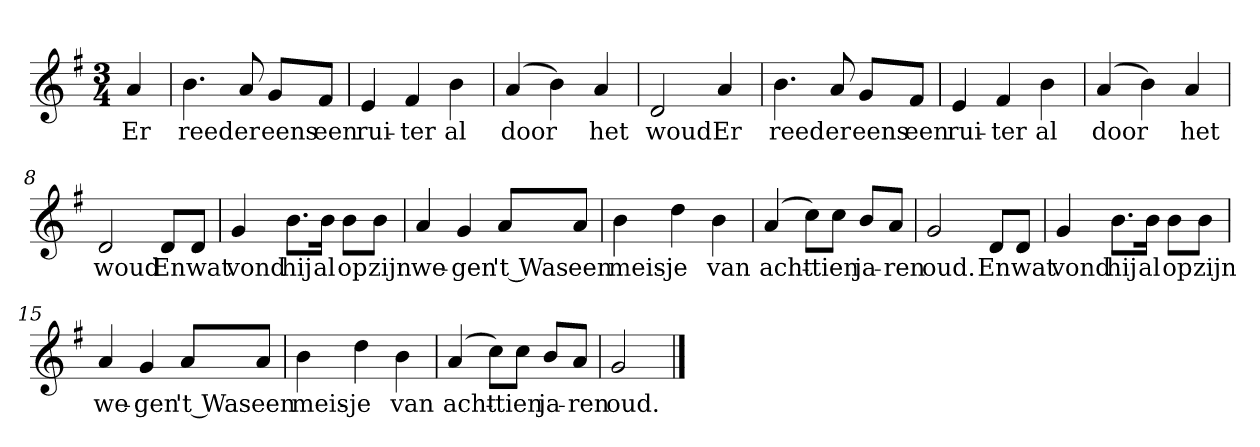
**kern	**text
*part1	*part1
*staff1	*staff1
*clefG2	*
*k[f#]	*
*G:	*
*M3/4	*
*MM120	*
=	=
4a	Er
=1	=1
4.b	reed
8a	er
8g/L	eens
8f#/J	een
=2	=2
4e	rui-
4f#	-ter
4b	al
=3	=3
(4a	door
4b)	.
4a	het
=4	=4
2d	woud
4a	Er
=5	=5
4.b	reed
8a	er
8g/L	eens
8f#/J	een
=6	=6
4e	rui-
4f#	-ter
4b	al
=7	=7
(4a	door
4b)	.
4a	het
=8	=8
2d	woud
8d/L	En
8d/J	wat
=9	=9
4g	vond
8.b\L	hij
16b\Jk	al
8b\L	op
8b\J	zijn
=10	=10
4a	we-
4g	-gen
8a/L	't Was
8a/J	een
=11	=11
4b	meis-
4dd	-je
4b	van
=12	=12
(4a	acht-
8cc\L)	.
8cc\J	-tien
8b/L	ja-
8a/J	-ren
=13	=13
2g	oud.
8d/L	En
8d/J	wat
=14	=14
4g	vond
8.b\L	hij
16b\Jk	al
8b\L	op
8b\J	zijn
=15	=15
4a	we-
4g	-gen
8a/L	't Was
8a/J	een
=16	=16
4b	meis-
4dd	-je
4b	van
=17	=17
(4a	acht-
8cc\L)	.
8cc\J	-tien
8b/L	ja-
8a/J	-ren
=18	=18
2g	oud.
==	==
*-	*-
